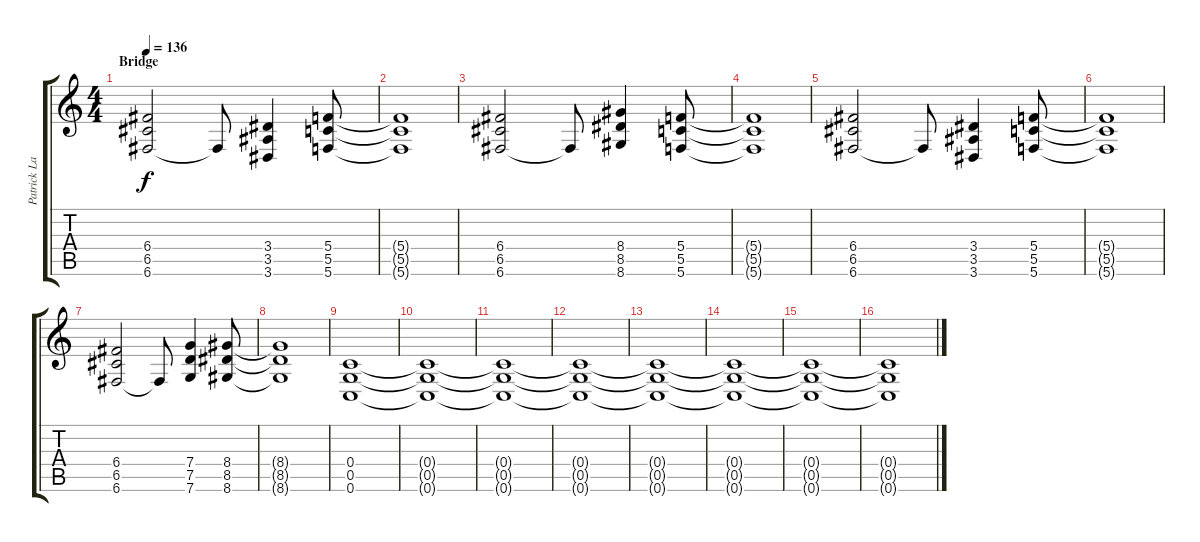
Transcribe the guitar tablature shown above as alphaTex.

\track ("Patrick Lachman" "Patrick La") {instrument distortionguitar}
\staff {score tabs}
\tuning (D4 A3 F3 C3 G2 C2) {hide}
\ts (4 4)
\section ("" "Bridge")
\tempo 136
\clef g2
\ks c
(6.4 6.5 6.6).2{dy f} 6.6{t}.8 (3.4 3.5 3.6).4 (5.4 5.5 5.6).8 |
(5.4{t} 5.5{t} 5.6{t}).1 |
(6.4 6.5 6.6).2 6.6{t}.8 (8.4 8.5 8.6).4 (5.4 5.5 5.6).8 |
(5.4{t} 5.5{t} 5.6{t}).1 |
(6.4 6.5 6.6).2 6.6{t}.8 (3.4 3.5 3.6).4 (5.4 5.5 5.6).8 |
(5.4{t} 5.5{t} 5.6{t}).1 |
(6.4 6.5 6.6).2 6.6{t}.8 (7.4 7.5 7.6).4 (8.4 8.5 8.6).8 |
(8.4{t} 8.5{t} 8.6{t}).1 |
(0.4 0.5 0.6).1{volume 11} |
(0.4{t} 0.5{t} 0.6{t}).1 |
(0.4{t} 0.5{t} 0.6{t}).1{volume 9} |
(0.4{t} 0.5{t} 0.6{t}).1 |
(0.4{t} 0.5{t} 0.6{t}).1{volume 7} |
(0.4{t} 0.5{t} 0.6{t}).1 |
(0.4{t} 0.5{t} 0.6{t}).1{volume 5} |
(0.4{t} 0.5{t} 0.6{t}).1
